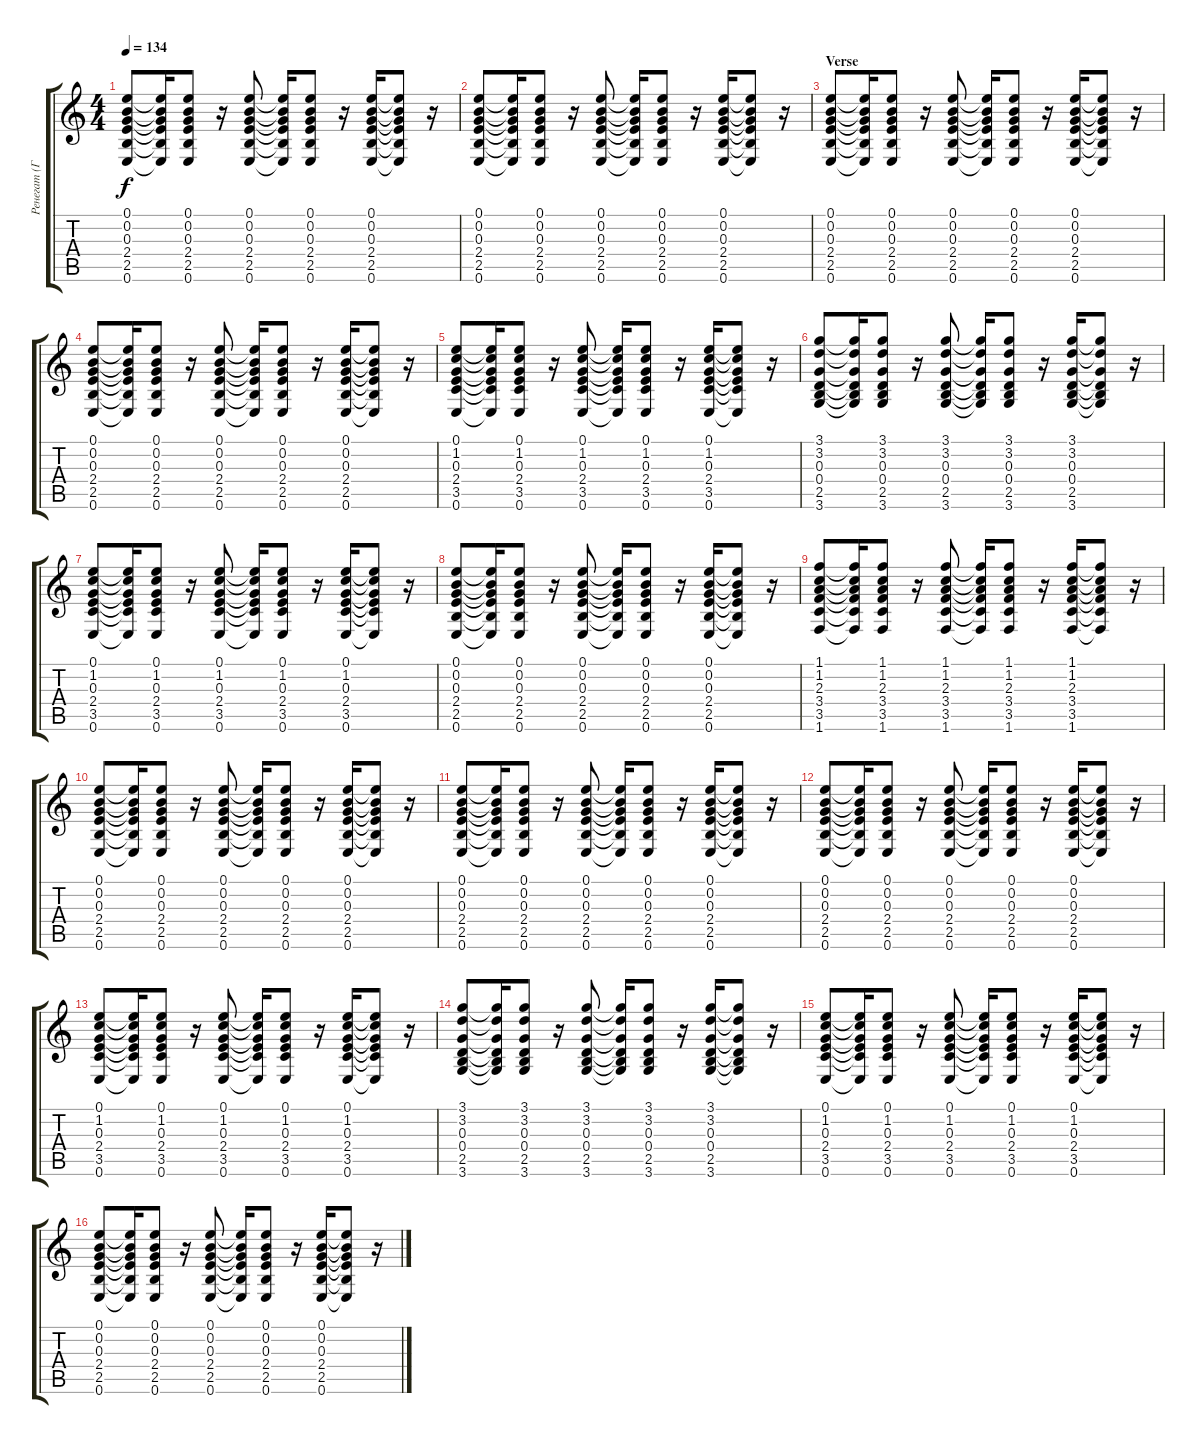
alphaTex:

\track ("Ренегат (Гитара №2)" "Ренегат (Г") {instrument acousticguitarnylon}
\staff {score tabs}
\tuning (E4 B3 G3 D3 A2 E2) {hide}
\ts (4 4)
\tempo 134
\clef g2
\ks c
(0.1 0.2 0.3 2.4 2.5 0.6).8{dy f} (0.1{t} 0.2{t} 0.3{t} 2.4{t} 2.5{t} 0.6{t}).16 (0.1 0.2 0.3 2.4 2.5 0.6).8 r.16 (0.1 0.2 0.3 2.4 2.5 0.6).8 (0.1{t} 0.2{t} 0.3{t} 2.4{t} 2.5{t} 0.6{t}).16 (0.1 0.2 0.3 2.4 2.5 0.6).8 r.16 (0.1 0.2 0.3 2.4 2.5 0.6).16 (0.1{t} 0.2{t} 0.3{t} 2.4{t} 2.5{t} 0.6{t}).8 r.16 |
(0.1 0.2 0.3 2.4 2.5 0.6).8 (0.1{t} 0.2{t} 0.3{t} 2.4{t} 2.5{t} 0.6{t}).16 (0.1 0.2 0.3 2.4 2.5 0.6).8 r.16 (0.1 0.2 0.3 2.4 2.5 0.6).8 (0.1{t} 0.2{t} 0.3{t} 2.4{t} 2.5{t} 0.6{t}).16 (0.1 0.2 0.3 2.4 2.5 0.6).8 r.16 (0.1 0.2 0.3 2.4 2.5 0.6).16 (0.1{t} 0.2{t} 0.3{t} 2.4{t} 2.5{t} 0.6{t}).8 r.16 |
\section ("" "Verse")
(0.1 0.2 0.3 2.4 2.5 0.6).8 (0.1{t} 0.2{t} 0.3{t} 2.4{t} 2.5{t} 0.6{t}).16 (0.1 0.2 0.3 2.4 2.5 0.6).8 r.16 (0.1 0.2 0.3 2.4 2.5 0.6).8 (0.1{t} 0.2{t} 0.3{t} 2.4{t} 2.5{t} 0.6{t}).16 (0.1 0.2 0.3 2.4 2.5 0.6).8 r.16 (0.1 0.2 0.3 2.4 2.5 0.6).16 (0.1{t} 0.2{t} 0.3{t} 2.4{t} 2.5{t} 0.6{t}).8 r.16 |
(0.1 0.2 0.3 2.4 2.5 0.6).8 (0.1{t} 0.2{t} 0.3{t} 2.4{t} 2.5{t} 0.6{t}).16 (0.1 0.2 0.3 2.4 2.5 0.6).8 r.16 (0.1 0.2 0.3 2.4 2.5 0.6).8 (0.1{t} 0.2{t} 0.3{t} 2.4{t} 2.5{t} 0.6{t}).16 (0.1 0.2 0.3 2.4 2.5 0.6).8 r.16 (0.1 0.2 0.3 2.4 2.5 0.6).16 (0.1{t} 0.2{t} 0.3{t} 2.4{t} 2.5{t} 0.6{t}).8 r.16 |
(0.1 1.2 0.3 2.4 3.5 0.6).8 (0.1{t} 1.2{t} 0.3{t} 2.4{t} 3.5{t} 0.6{t}).16 (0.1 1.2 0.3 2.4 3.5 0.6).8 r.16 (0.1 1.2 0.3 2.4 3.5 0.6).8 (0.1{t} 1.2{t} 0.3{t} 2.4{t} 3.5{t} 0.6{t}).16 (0.1 1.2 0.3 2.4 3.5 0.6).8 r.16 (0.1 1.2 0.3 2.4 3.5 0.6).16 (0.1{t} 1.2{t} 0.3{t} 2.4{t} 3.5{t} 0.6{t}).8 r.16 |
(3.1 3.2 0.3 0.4 2.5 3.6).8 (3.1{t} 3.2{t} 0.3{t} 0.4{t} 2.5{t} 3.6{t}).16 (3.1 3.2 0.3 0.4 2.5 3.6).8 r.16 (3.1 3.2 0.3 0.4 2.5 3.6).8 (3.1{t} 3.2{t} 0.3{t} 0.4{t} 2.5{t} 3.6{t}).16 (3.1 3.2 0.3 0.4 2.5 3.6).8 r.16 (3.1 3.2 0.3 0.4 2.5 3.6).16 (3.1{t} 3.2{t} 0.3{t} 0.4{t} 2.5{t} 3.6{t}).8 r.16 |
(0.1 1.2 0.3 2.4 3.5 0.6).8 (0.1{t} 1.2{t} 0.3{t} 2.4{t} 3.5{t} 0.6{t}).16 (0.1 1.2 0.3 2.4 3.5 0.6).8 r.16 (0.1 1.2 0.3 2.4 3.5 0.6).8 (0.1{t} 1.2{t} 0.3{t} 2.4{t} 3.5{t} 0.6{t}).16 (0.1 1.2 0.3 2.4 3.5 0.6).8 r.16 (0.1 1.2 0.3 2.4 3.5 0.6).16 (0.1{t} 1.2{t} 0.3{t} 2.4{t} 3.5{t} 0.6{t}).8 r.16 |
(0.1 0.2 0.3 2.4 2.5 0.6).8 (0.1{t} 0.2{t} 0.3{t} 2.4{t} 2.5{t} 0.6{t}).16 (0.1 0.2 0.3 2.4 2.5 0.6).8 r.16 (0.1 0.2 0.3 2.4 2.5 0.6).8 (0.1{t} 0.2{t} 0.3{t} 2.4{t} 2.5{t} 0.6{t}).16 (0.1 0.2 0.3 2.4 2.5 0.6).8 r.16 (0.1 0.2 0.3 2.4 2.5 0.6).16 (0.1{t} 0.2{t} 0.3{t} 2.4{t} 2.5{t} 0.6{t}).8 r.16 |
(1.1 1.2 2.3 3.4 3.5 1.6).8 (1.1{t} 1.2{t} 2.3{t} 3.4{t} 3.5{t} 1.6{t}).16 (1.1 1.2 2.3 3.4 3.5 1.6).8 r.16 (1.1 1.2 2.3 3.4 3.5 1.6).8 (1.1{t} 1.2{t} 2.3{t} 3.4{t} 3.5{t} 1.6{t}).16 (1.1 1.2 2.3 3.4 3.5 1.6).8 r.16 (1.1 1.2 2.3 3.4 3.5 1.6).16 (1.1{t} 1.2{t} 2.3{t} 3.4{t} 3.5{t} 1.6{t}).8 r.16 |
(0.1 0.2 0.3 2.4 2.5 0.6).8 (0.1{t} 0.2{t} 0.3{t} 2.4{t} 2.5{t} 0.6{t}).16 (0.1 0.2 0.3 2.4 2.5 0.6).8 r.16 (0.1 0.2 0.3 2.4 2.5 0.6).8 (0.1{t} 0.2{t} 0.3{t} 2.4{t} 2.5{t} 0.6{t}).16 (0.1 0.2 0.3 2.4 2.5 0.6).8 r.16 (0.1 0.2 0.3 2.4 2.5 0.6).16 (0.1{t} 0.2{t} 0.3{t} 2.4{t} 2.5{t} 0.6{t}).8 r.16 |
(0.1 0.2 0.3 2.4 2.5 0.6).8 (0.1{t} 0.2{t} 0.3{t} 2.4{t} 2.5{t} 0.6{t}).16 (0.1 0.2 0.3 2.4 2.5 0.6).8 r.16 (0.1 0.2 0.3 2.4 2.5 0.6).8 (0.1{t} 0.2{t} 0.3{t} 2.4{t} 2.5{t} 0.6{t}).16 (0.1 0.2 0.3 2.4 2.5 0.6).8 r.16 (0.1 0.2 0.3 2.4 2.5 0.6).16 (0.1{t} 0.2{t} 0.3{t} 2.4{t} 2.5{t} 0.6{t}).8 r.16 |
(0.1 0.2 0.3 2.4 2.5 0.6).8 (0.1{t} 0.2{t} 0.3{t} 2.4{t} 2.5{t} 0.6{t}).16 (0.1 0.2 0.3 2.4 2.5 0.6).8 r.16 (0.1 0.2 0.3 2.4 2.5 0.6).8 (0.1{t} 0.2{t} 0.3{t} 2.4{t} 2.5{t} 0.6{t}).16 (0.1 0.2 0.3 2.4 2.5 0.6).8 r.16 (0.1 0.2 0.3 2.4 2.5 0.6).16 (0.1{t} 0.2{t} 0.3{t} 2.4{t} 2.5{t} 0.6{t}).8 r.16 |
(0.1 1.2 0.3 2.4 3.5 0.6).8 (0.1{t} 1.2{t} 0.3{t} 2.4{t} 3.5{t} 0.6{t}).16 (0.1 1.2 0.3 2.4 3.5 0.6).8 r.16 (0.1 1.2 0.3 2.4 3.5 0.6).8 (0.1{t} 1.2{t} 0.3{t} 2.4{t} 3.5{t} 0.6{t}).16 (0.1 1.2 0.3 2.4 3.5 0.6).8 r.16 (0.1 1.2 0.3 2.4 3.5 0.6).16 (0.1{t} 1.2{t} 0.3{t} 2.4{t} 3.5{t} 0.6{t}).8 r.16 |
(3.1 3.2 0.3 0.4 2.5 3.6).8 (3.1{t} 3.2{t} 0.3{t} 0.4{t} 2.5{t} 3.6{t}).16 (3.1 3.2 0.3 0.4 2.5 3.6).8 r.16 (3.1 3.2 0.3 0.4 2.5 3.6).8 (3.1{t} 3.2{t} 0.3{t} 0.4{t} 2.5{t} 3.6{t}).16 (3.1 3.2 0.3 0.4 2.5 3.6).8 r.16 (3.1 3.2 0.3 0.4 2.5 3.6).16 (3.1{t} 3.2{t} 0.3{t} 0.4{t} 2.5{t} 3.6{t}).8 r.16 |
(0.1 1.2 0.3 2.4 3.5 0.6).8 (0.1{t} 1.2{t} 0.3{t} 2.4{t} 3.5{t} 0.6{t}).16 (0.1 1.2 0.3 2.4 3.5 0.6).8 r.16 (0.1 1.2 0.3 2.4 3.5 0.6).8 (0.1{t} 1.2{t} 0.3{t} 2.4{t} 3.5{t} 0.6{t}).16 (0.1 1.2 0.3 2.4 3.5 0.6).8 r.16 (0.1 1.2 0.3 2.4 3.5 0.6).16 (0.1{t} 1.2{t} 0.3{t} 2.4{t} 3.5{t} 0.6{t}).8 r.16 |
(0.1 0.2 0.3 2.4 2.5 0.6).8 (0.1{t} 0.2{t} 0.3{t} 2.4{t} 2.5{t} 0.6{t}).16 (0.1 0.2 0.3 2.4 2.5 0.6).8 r.16 (0.1 0.2 0.3 2.4 2.5 0.6).8 (0.1{t} 0.2{t} 0.3{t} 2.4{t} 2.5{t} 0.6{t}).16 (0.1 0.2 0.3 2.4 2.5 0.6).8 r.16 (0.1 0.2 0.3 2.4 2.5 0.6).16 (0.1{t} 0.2{t} 0.3{t} 2.4{t} 2.5{t} 0.6{t}).8 r.16
